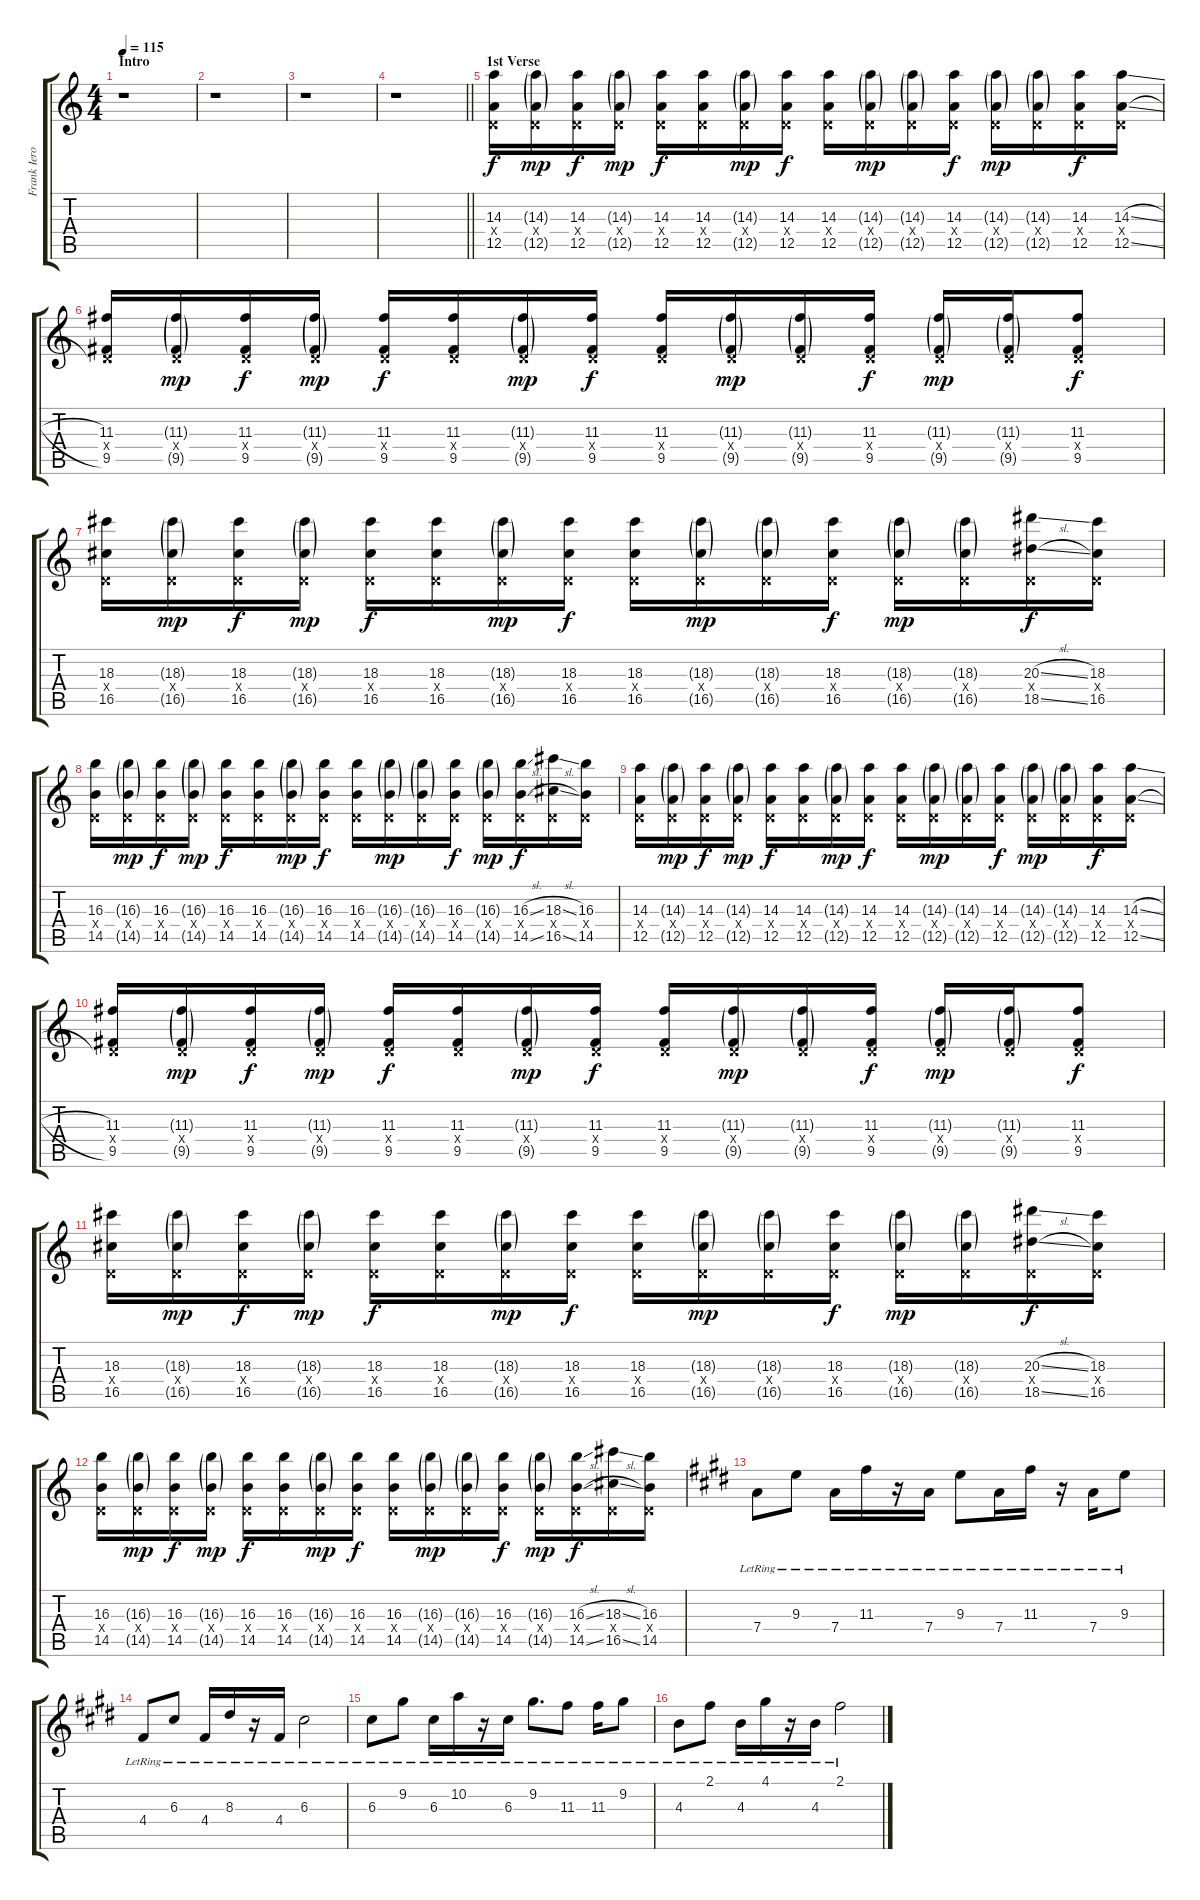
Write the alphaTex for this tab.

\track ("Frank Iero " "Frank Iero") {instrument electricguitarjazz}
\staff {score tabs}
\tuning (E4 B3 G3 D3 A2 E2) {hide}
\ts (4 4)
\section ("" "Intro")
\tempo 115
\clef g2
\ks c
r.1{dy f instrument electricguitarjazz} |
r.1 |
r.1 |
\barLineRight lightlight
r.1 |
\section ("" "1st Verse")
(14.3 0.4{x} 12.5).16 (14.3{g} 0.4{x} 12.5{g}).16{dy mp} (14.3 0.4{x} 12.5).16{dy f} (14.3{g} 0.4{x} 12.5{g}).16{dy mp} (14.3 0.4{x} 12.5).16{dy f} (14.3 0.4{x} 12.5).16 (14.3{g} 0.4{x} 12.5{g}).16{dy mp} (14.3 0.4{x} 12.5).16{dy f} (14.3 0.4{x} 12.5).16 (14.3{g} 0.4{x} 12.5{g}).16{dy mp} (14.3{g} 0.4{x} 12.5{g}).16 (14.3 0.4{x} 12.5).16{dy f} (14.3{g} 0.4{x} 12.5{g}).16{dy mp} (14.3{g} 0.4{x} 12.5{g}).16 (14.3 0.4{x} 12.5).16{dy f} (14.3{sl} 0.4{x} 12.5{sl}).16 |
(11.3 0.4{x} 9.5).16 (11.3{g} 0.4{x} 9.5{g}).16{dy mp} (11.3 0.4{x} 9.5).16{dy f} (11.3{g} 0.4{x} 9.5{g}).16{dy mp} (11.3 0.4{x} 9.5).16{dy f} (11.3 0.4{x} 9.5).16 (11.3{g} 0.4{x} 9.5{g}).16{dy mp} (11.3 0.4{x} 9.5).16{dy f} (11.3 0.4{x} 9.5).16 (11.3{g} 0.4{x} 9.5{g}).16{dy mp} (11.3{g} 0.4{x} 9.5{g}).16 (11.3 0.4{x} 9.5).16{dy f} (11.3{g} 0.4{x} 9.5{g}).16{dy mp} (11.3{g} 0.4{x} 9.5{g}).16 (11.3 0.4{x} 9.5).8{dy f} |
(18.3 0.4{x} 16.5).16 (18.3{g} 0.4{x} 16.5{g}).16{dy mp} (18.3 0.4{x} 16.5).16{dy f} (18.3{g} 0.4{x} 16.5{g}).16{dy mp} (18.3 0.4{x} 16.5).16{dy f} (18.3 0.4{x} 16.5).16 (18.3{g} 0.4{x} 16.5{g}).16{dy mp} (18.3 0.4{x} 16.5).16{dy f} (18.3 0.4{x} 16.5).16 (18.3{g} 0.4{x} 16.5{g}).16{dy mp} (18.3{g} 0.4{x} 16.5{g}).16 (18.3 0.4{x} 16.5).16{dy f} (18.3{g} 0.4{x} 16.5{g}).16{dy mp} (18.3{g} 0.4{x} 16.5{g}).16 (20.3{sl} 0.4{x} 18.5{sl}).16{dy f} (18.3 0.4{x} 16.5).16 |
(16.3 0.4{x} 14.5).16 (16.3{g} 0.4{x} 14.5{g}).16{dy mp} (16.3 0.4{x} 14.5).16{dy f} (16.3{g} 0.4{x} 14.5{g}).16{dy mp} (16.3 0.4{x} 14.5).16{dy f} (16.3 0.4{x} 14.5).16 (16.3{g} 0.4{x} 14.5{g}).16{dy mp} (16.3 0.4{x} 14.5).16{dy f} (16.3 0.4{x} 14.5).16 (16.3{g} 0.4{x} 14.5{g}).16{dy mp} (16.3{g} 0.4{x} 14.5{g}).16 (16.3 0.4{x} 14.5).16{dy f} (16.3{g} 0.4{x} 14.5{g}).16{dy mp} (16.3{sl} 0.4{x} 14.5{sl}).16{dy f} (18.3{sl} 0.4{x} 16.5{sl}).16 (16.3 0.4{x} 14.5).16 |
(14.3 0.4{x} 12.5).16 (14.3{g} 0.4{x} 12.5{g}).16{dy mp} (14.3 0.4{x} 12.5).16{dy f} (14.3{g} 0.4{x} 12.5{g}).16{dy mp} (14.3 0.4{x} 12.5).16{dy f} (14.3 0.4{x} 12.5).16 (14.3{g} 0.4{x} 12.5{g}).16{dy mp} (14.3 0.4{x} 12.5).16{dy f} (14.3 0.4{x} 12.5).16 (14.3{g} 0.4{x} 12.5{g}).16{dy mp} (14.3{g} 0.4{x} 12.5{g}).16 (14.3 0.4{x} 12.5).16{dy f} (14.3{g} 0.4{x} 12.5{g}).16{dy mp} (14.3{g} 0.4{x} 12.5{g}).16 (14.3 0.4{x} 12.5).16{dy f} (14.3{sl} 0.4{x} 12.5{sl}).16 |
(11.3 0.4{x} 9.5).16 (11.3{g} 0.4{x} 9.5{g}).16{dy mp} (11.3 0.4{x} 9.5).16{dy f} (11.3{g} 0.4{x} 9.5{g}).16{dy mp} (11.3 0.4{x} 9.5).16{dy f} (11.3 0.4{x} 9.5).16 (11.3{g} 0.4{x} 9.5{g}).16{dy mp} (11.3 0.4{x} 9.5).16{dy f} (11.3 0.4{x} 9.5).16 (11.3{g} 0.4{x} 9.5{g}).16{dy mp} (11.3{g} 0.4{x} 9.5{g}).16 (11.3 0.4{x} 9.5).16{dy f} (11.3{g} 0.4{x} 9.5{g}).16{dy mp} (11.3{g} 0.4{x} 9.5{g}).16 (11.3 0.4{x} 9.5).8{dy f} |
(18.3 0.4{x} 16.5).16 (18.3{g} 0.4{x} 16.5{g}).16{dy mp} (18.3 0.4{x} 16.5).16{dy f} (18.3{g} 0.4{x} 16.5{g}).16{dy mp} (18.3 0.4{x} 16.5).16{dy f} (18.3 0.4{x} 16.5).16 (18.3{g} 0.4{x} 16.5{g}).16{dy mp} (18.3 0.4{x} 16.5).16{dy f} (18.3 0.4{x} 16.5).16 (18.3{g} 0.4{x} 16.5{g}).16{dy mp} (18.3{g} 0.4{x} 16.5{g}).16 (18.3 0.4{x} 16.5).16{dy f} (18.3{g} 0.4{x} 16.5{g}).16{dy mp} (18.3{g} 0.4{x} 16.5{g}).16 (20.3{sl} 0.4{x} 18.5{sl}).16{dy f} (18.3 0.4{x} 16.5).16 |
(16.3 0.4{x} 14.5).16 (16.3{g} 0.4{x} 14.5{g}).16{dy mp} (16.3 0.4{x} 14.5).16{dy f} (16.3{g} 0.4{x} 14.5{g}).16{dy mp} (16.3 0.4{x} 14.5).16{dy f} (16.3 0.4{x} 14.5).16 (16.3{g} 0.4{x} 14.5{g}).16{dy mp} (16.3 0.4{x} 14.5).16{dy f} (16.3 0.4{x} 14.5).16 (16.3{g} 0.4{x} 14.5{g}).16{dy mp} (16.3{g} 0.4{x} 14.5{g}).16 (16.3 0.4{x} 14.5).16{dy f} (16.3{g} 0.4{x} 14.5{g}).16{dy mp} (16.3{sl} 0.4{x} 14.5{sl}).16{dy f} (18.3{sl} 0.4{x} 16.5{sl}).16 (16.3 0.4{x} 14.5).16 |
\ks e
7.4{lr}.8 9.3{lr}.8 7.4{lr}.16 11.3{lr}.16 r.16 7.4{lr}.16 9.3{lr}.8 7.4{lr}.16 11.3{lr}.16 r.16 7.4{lr}.16 9.3{lr}.8 |
4.4{lr}.8 6.3{lr}.8 4.4{lr}.16 8.3{lr}.16 r.16 4.4{lr}.16 6.3{lr}.2 |
6.3{lr}.8 9.2{lr}.8 6.3{lr}.16 10.2{lr}.16 r.16 6.3{lr}.16 9.2{lr}.8{d} 11.3{lr}.8 11.3{lr}.16 9.2{lr}.8 |
4.3{lr}.8 2.1{lr}.8 4.3{lr}.16 4.1{lr}.16 r.16 4.3{lr}.16 2.1{lr}.2
